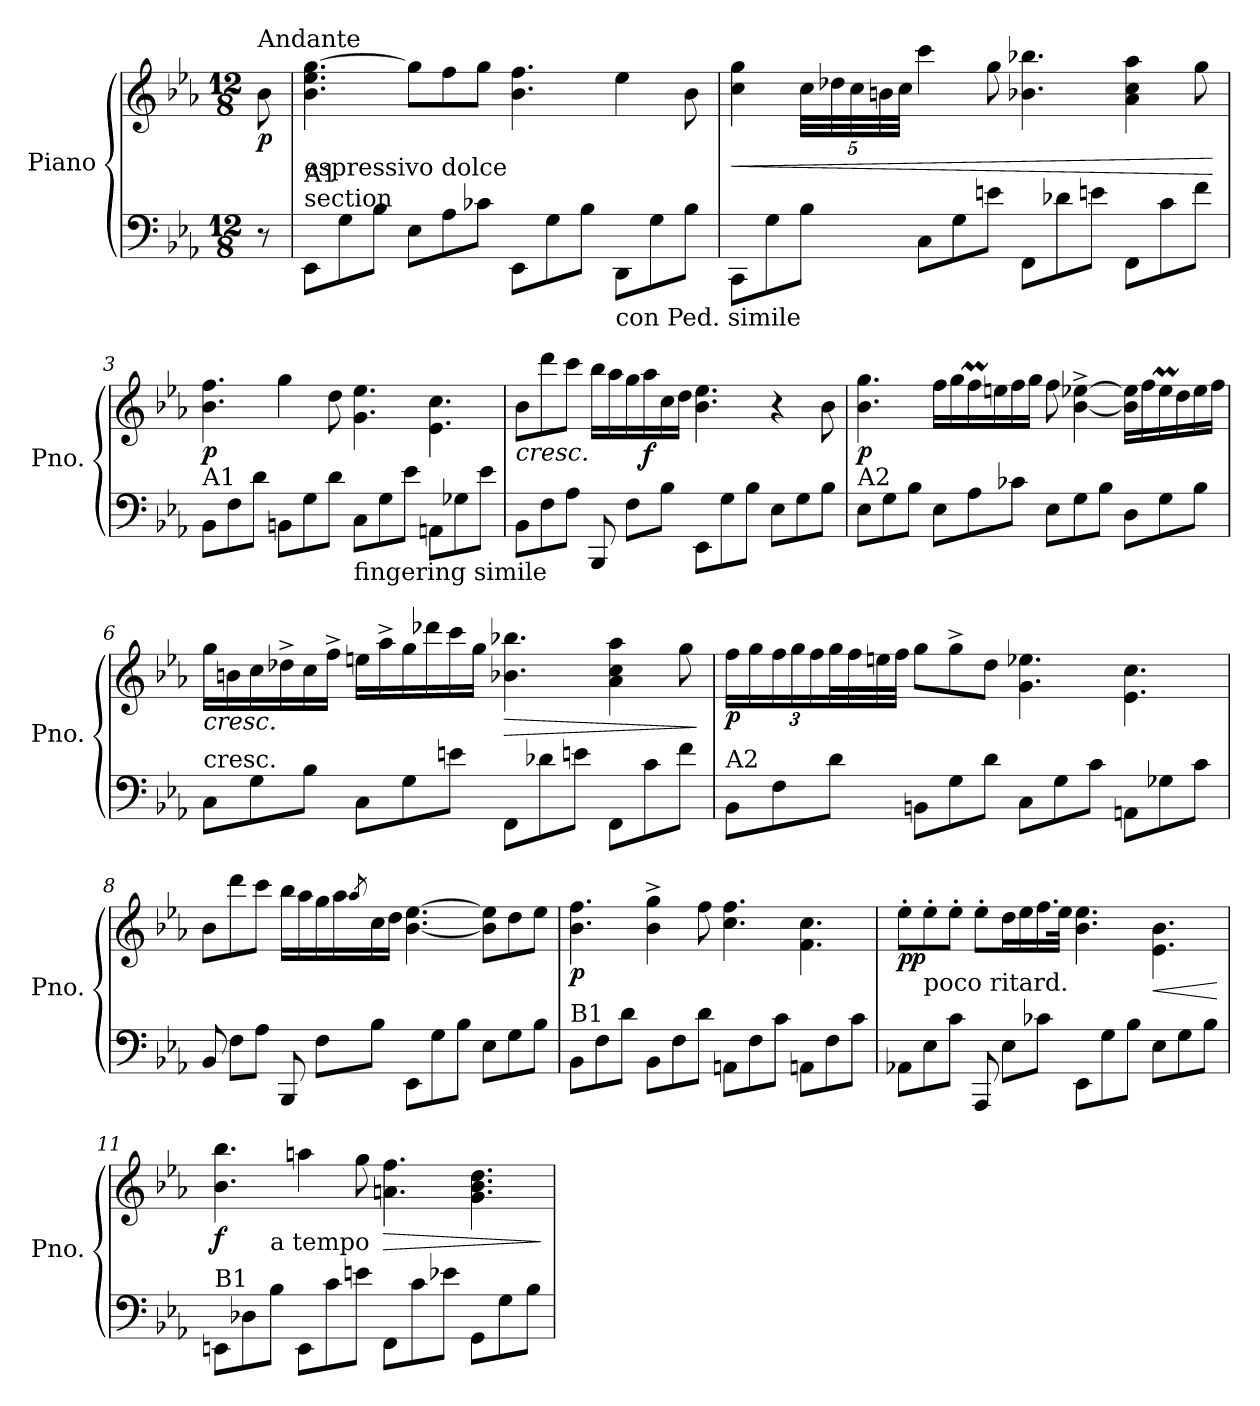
**kern	**kern	**dynam
*part1	*part1	*part1
*staff2	*staff1	*staff1/2
*I"Piano	*	*
*I'Pno.	*	*
*clefF4	*clefG2	*
*k[b-e-a-]	*k[b-e-a-]	*
*M12/8	*M12/8	*
*MM66	*MM66	*
=	=	=
!	!LO:TX:t=Andante	!
!	!	!LO:DY:b
8r	8b-\	p
=1	=1	=1
!LO:TX:a:t=espressivo dolce	!	!
!LO:TX:a:t=section	!	!
!LO:TX:a:t=A1	!	!
8EE-\L	4.b-\ 4.ee-\ [4.gg\	.
8G\	.	.
8B-\J	.	.
8E-\L	8gg\L]	.
8A-\	8ff\	.
8c-X\J	8gg\J	.
8EE-\L	4.b-\ 4.ff\	.
8G\	.	.
8B-\J	.	.
!LO:TX:b:t=con Ped. simile	!	!
8DD\L	4ee-\	.
8G\	.	.
8B-\J	8b-\	.
=2	=2	=2
!	!	!LO:HP:b
8CC\L	4cc\ 4gg\	<
8G\	.	.
*	*Xbrackettup	*
8B-\J	40cc\LLL	.
.	40dd-X\	.
.	40cc\	.
.	40bn\	.
.	40cc\JJJ	.
8C\L	4ccc\	.
8G\	.	.
8en\J	8gg\	.
8FF\L	4.b-X\ 4.bb-X\	.
8d-X\	.	.
8en\J	.	.
8FF\L	4a-\ 4cc\ 4aa-\	.
8c\	.	.
8f\J	8gg\	.
.	.	[
!!LO:LB:g=z
=3	=3	=3
!LO:TX:a:t=A1	!	!
!	!	!LO:DY:b
8BB-\L	4.b-\ 4.ff\	p
8F\	.	.
8d\J	.	.
8BBn\L	4gg\	.
8G\	.	.
8d\J	8dd\	.
!LO:TX:b:t=fingering simile	!	!
8C\L	4.g\ 4.ee-\	.
8G\	.	.
8e-\J	.	.
8AAn\L	4.e-\ 4.cc\	.
8G-X\	.	.
8e-\J	.	.
=4	=4	=4
!	!	!LO:HP:b
8BB-\L	8b-\L	<
8F\	8ddd\	.
8A-\J	8ccc\J	.
8BBB-/	16bb-\LL	.
.	16aa-\	.
8F\L	16gg\	.
!	!	!LO:DY:b
.	16aa-\	f
8B-\J	16cc\	.
.	16dd\JJ	.
8EE-\L	4.b-\ 4.ee-\	.
8G\	.	.
8B-\J	.	.
8E-\L	4r	.
8G\	.	.
8B-\J	8b-\	.
.	.	[
!!LO:LB:g=z
=5	=5	=5
!LO:TX:a:t=A2	!	!
!	!	!LO:DY:b
8E-\L	4.b-\ 4.gg\	p
8G\	.	.
8B-\J	.	.
8E-\L	16ff\LL	.
.	16gg\	.
8A-\	16ffM\	.
.	16een\	.
8c-X\J	16ff\	.
.	16gg\JJ	.
8E-\L	8ff\	.
8G\	[4b-\^ [4ee-X\^	.
8B-\J	.	.
8D\L	16b-\] 16ee-\]LL	.
.	16ff\	.
8G\	16ee-M\	.
.	16dd\	.
8B-\J	16ee-\	.
.	16ff\JJ	.
=6	=6	=6
!LO:TX:a:t=cresc.	!	!
!	!	!LO:HP:b
8C\L	16gg\LL	<
.	16bn\	.
8G\	16cc\	.
.	16dd-X^\	.
8B-\J	16cc\	.
.	16ff^\JJ	.
8C\L	16een\LL	.
.	16aa-^\	.
8G\	16gg\	.
.	16ddd-X\	.
8en\J	16ccc\	.
.	16gg\JJ	.
!	!	!LO:HP:b
8FF\L	4.b-X\ 4.bb-X\	>
8d-X\	.	.
8en\J	.	.
8FF\L	4a-\ 4cc\ 4aa-\	.
8c\	.	.
8f\J	8gg\	.
.	.	[ ]
!!LO:LB:g=z
=7	=7	=7
!LO:TX:a:t=A2	!	!
!	!	!LO:DY:b
8BB-\L	16ff\LL	p
.	16gg\	.
8F\	24ff\	.
.	24gg\	.
.	24ff\	.
8d\J	32gg\L	.
.	32ff\	.
.	32een\	.
.	32ff\JJJ	.
8BBn\L	8gg\L	.
8G\	8gg^\	.
8d\J	8dd\J	.
8C\L	4.g\ 4.ee-X\	.
8G\	.	.
8c\J	.	.
8AAn\L	4.e-\ 4.cc\	.
8G-X\	.	.
8c\J	.	.
=8	=8	=8
8BB-/	8b-\L	.
8F\L	8ddd\	.
8A-\J	8ccc\J	.
8BBB-/	16bb-\LL	.
.	16aa-\	.
8F\L	16gg\	.
.	16aa-\	.
.	8qaa-/	.
8B-\J	16cc\	.
.	16dd\JJ	.
8EE-\L	[4.b-\ [4.ee-\	.
8G\	.	.
8B-\J	.	.
8E-\L	8b-\] 8ee-\]L	.
8G\	8dd\	.
8B-\J	8ee-\J	.
!!LO:LB:g=z
=9	=9	=9
!LO:TX:a:t=B1	!	!
!	!	!LO:DY:b
8BB-\L	4.b-\ 4.ff\	p
8F\	.	.
8d\J	.	.
8BB-\L	4b-\^ 4gg\^	.
8F\	.	.
8d\J	8ff\	.
8AAn\L	4.cc\ 4.ff\	.
8F\	.	.
8c\J	.	.
8AAn\L	4.f\ 4.cc\	.
8F\	.	.
8c\J	.	.
=10	=10	=10
!	!	!LO:DY:b
8AA-X\L	8ee-'\L	pp
!LO:TX:a:t=poco ritard.	!	!
8E-\	8ee-'\	.
8c\J	8ee-'\J	.
8AAA-/	8ee-'\L	.
8E-\L	16dd\L	.
.	16ee-\	.
8c-X\J	16.ff\	.
.	32ee-\JJk	.
8EE-\L	4.b-\ 4.ee-\	.
8G\	.	.
8B-\J	.	.
!	!	!LO:HP:b
8E-\L	4.e-\ 4.b-\	<
8G\	.	.
8B-\J	.	.
.	.	[
!!LO:PB:g=z
=11	=11	=11
!LO:TX:a:t=B1	!	!
!	!	!LO:DY:b
8EEn\L	4.b-\ 4.bb-\	f
8D-X\	.	.
!LO:TX:a:t=a tempo	!	!
8B-\J	.	.
8EE\L	4aan\	.
8c\	.	.
8en\J	8gg\	.
!	!	!LO:HP:b
8FF\L	4.an\ 4.ff\	>
8c\	.	.
8e-X\J	.	.
8GG\L	4.g\ 4.b-\ 4.dd\	.
8G\	.	.
8B-\J	.	.
.	.	]
=	=	=
*-	*-	*-
